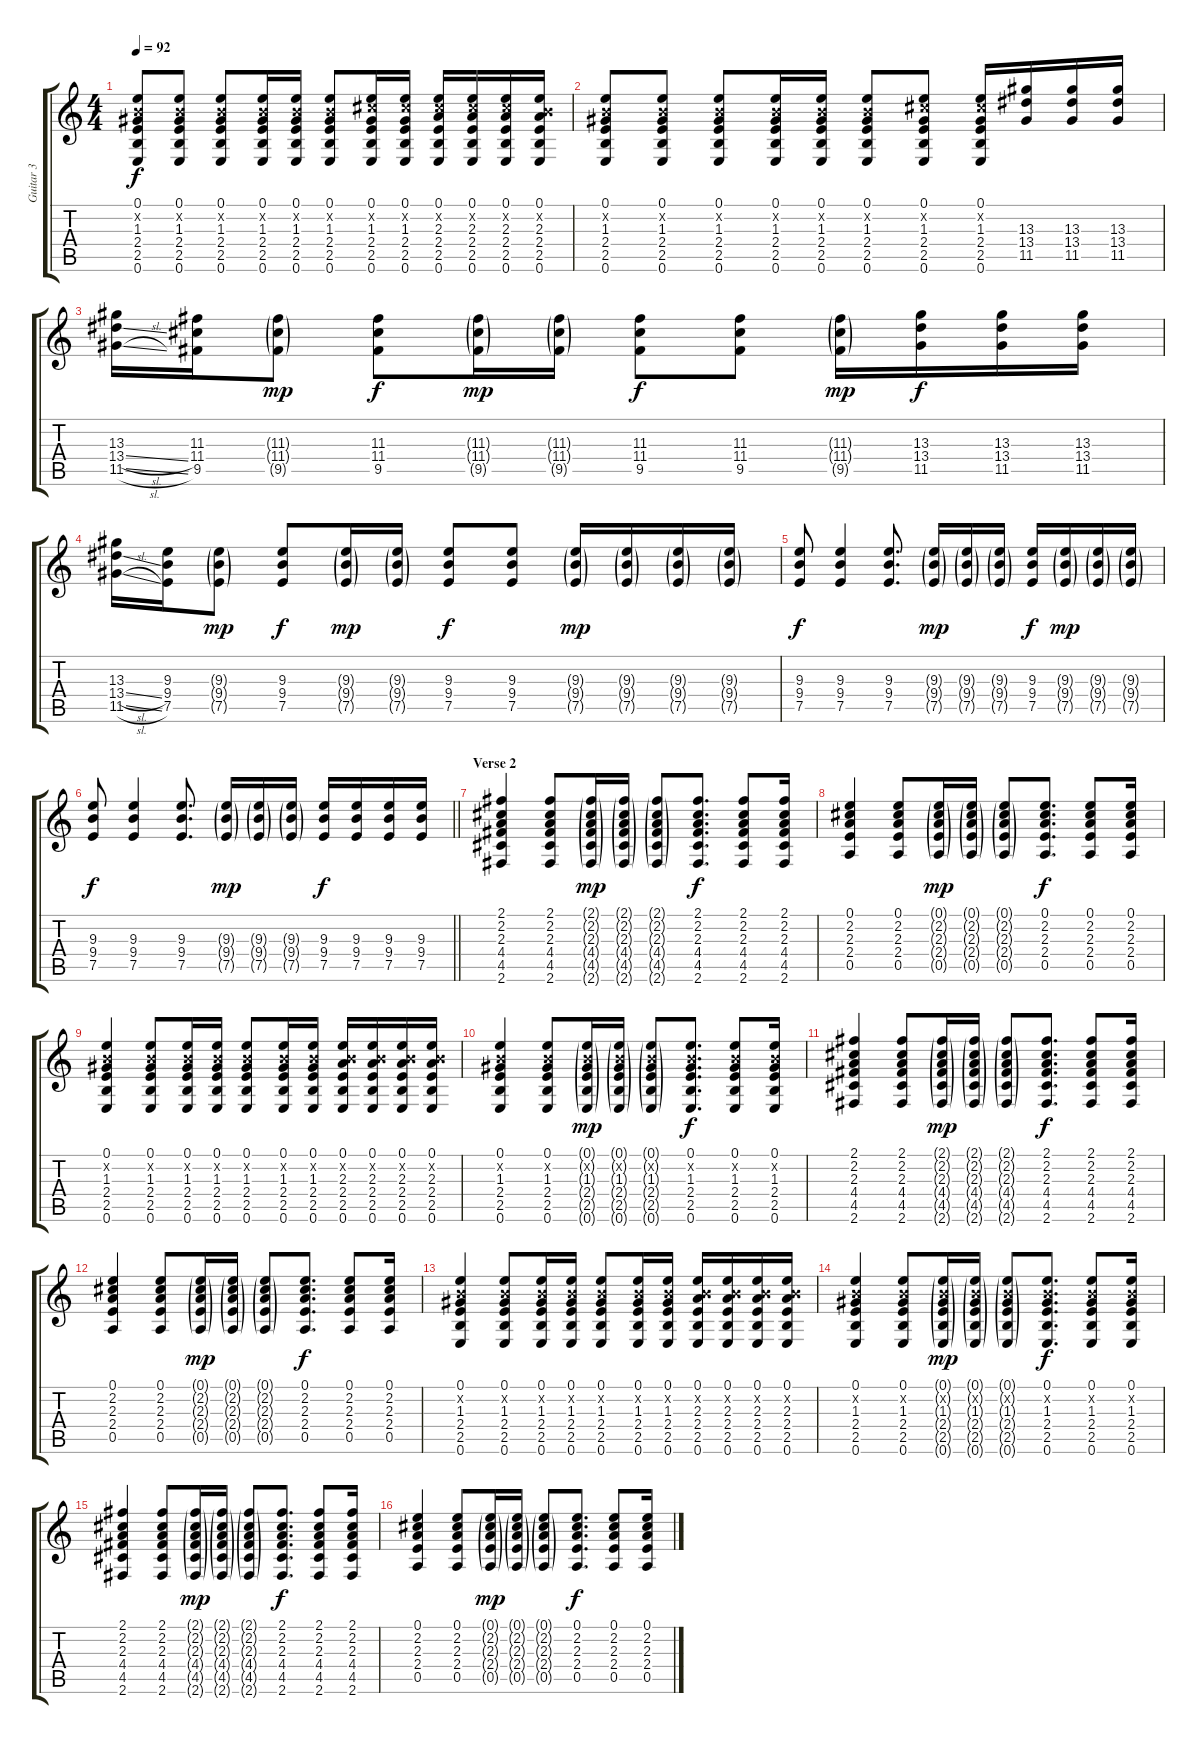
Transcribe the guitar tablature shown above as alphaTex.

\track ("Guitar 3" "Guitar 3") {instrument acousticguitarsteel}
\staff {score tabs}
\tuning (E4 B3 G3 D3 A2 E2) {hide}
\ts (4 4)
\tempo 92
\clef g2
\ks c
(0.1 0.2{x} 1.3 2.4 2.5 0.6).8{dy f} (0.1 0.2{x} 1.3 2.4 2.5 0.6).8 (0.1 0.2{x} 1.3 2.4 2.5 0.6).8 (0.1 0.2{x} 1.3 2.4 2.5 0.6).16 (0.1 0.2{x} 1.3 2.4 2.5 0.6).16 (0.1 0.2{x} 1.3 2.4 2.5 0.6).8 (0.1 2.2{x} 1.3 2.4 2.5 0.6).16 (0.1 2.2{x} 1.3 2.4 2.5 0.6).16 (0.1 2.2{x} 2.3 2.4 2.5 0.6).16 (0.1 2.2{x} 2.3 2.4 2.5 0.6).16 (0.1 2.2{x} 2.3 2.4 2.5 0.6).16 (0.1 0.2{x} 2.3 2.4 2.5 0.6).16 |
(0.1 0.2{x} 1.3 2.4 2.5 0.6).8 (0.1 0.2{x} 1.3 2.4 2.5 0.6).8 (0.1 0.2{x} 1.3 2.4 2.5 0.6).8 (0.1 0.2{x} 1.3 2.4 2.5 0.6).16 (0.1 0.2{x} 1.3 2.4 2.5 0.6).16 (0.1 0.2{x} 1.3 2.4 2.5 0.6).8 (0.1 2.2{x} 1.3 2.4 2.5 0.6).8 (0.1 2.2{x} 1.3 2.4 2.5 0.6).16 (13.3 13.4 11.5).16 (13.3 13.4 11.5).16 (13.3 13.4 11.5).16 |
(13.3 13.4{sl} 11.5{sl}).16 (11.3 11.4 9.5).16 (11.3{g} 11.4{g} 9.5{g}).8{dy mp} (11.3 11.4 9.5).8{dy f} (11.3{g} 11.4{g} 9.5{g}).16{dy mp} (11.3{g} 11.4{g} 9.5{g}).16 (11.3 11.4 9.5).8{dy f} (11.3 11.4 9.5).8 (11.3{g} 11.4{g} 9.5{g}).16{dy mp} (13.3 13.4 11.5).16{dy f} (13.3 13.4 11.5).16 (13.3 13.4 11.5).16 |
(13.3 13.4{sl} 11.5{sl}).16 (9.3 9.4 7.5).16 (9.3{g} 9.4{g} 7.5{g}).8{dy mp} (9.3 9.4 7.5).8{dy f} (9.3{g} 9.4{g} 7.5{g}).16{dy mp} (9.3{g} 9.4{g} 7.5{g}).16 (9.3 9.4 7.5).8{dy f} (9.3 9.4 7.5).8 (9.3{g} 9.4{g} 7.5{g}).16{dy mp} (9.3{g} 9.4{g} 7.5{g}).16 (9.3{g} 9.4{g} 7.5{g}).16 (9.3{g} 9.4{g} 7.5{g}).16 |
(9.3 9.4 7.5).8{dy f} (9.3 9.4 7.5).4 (9.3 9.4 7.5).8{d} (9.3{g} 9.4{g} 7.5{g}).16{dy mp} (9.3{g} 9.4{g} 7.5{g}).16 (9.3{g} 9.4{g} 7.5{g}).16 (9.3 9.4 7.5).16{dy f} (9.3{g} 9.4{g} 7.5{g}).16{dy mp} (9.3{g} 9.4{g} 7.5{g}).16 (9.3{g} 9.4{g} 7.5{g}).16 |
\barLineRight lightlight
(9.3 9.4 7.5).8{dy f} (9.3 9.4 7.5).4 (9.3 9.4 7.5).8{d} (9.3{g} 9.4{g} 7.5{g}).16{dy mp} (9.3{g} 9.4{g} 7.5{g}).16 (9.3{g} 9.4{g} 7.5{g}).16 (9.3 9.4 7.5).16{dy f} (9.3 9.4 7.5).16 (9.3 9.4 7.5).16 (9.3 9.4 7.5).16 |
\section ("" "Verse 2")
(2.1 2.2 2.3 4.4 4.5 2.6).4{volume 9} (2.1 2.2 2.3 4.4 4.5 2.6).8 (2.1{g} 2.2{g} 2.3{g} 4.4{g} 4.5{g} 2.6{g}).16{dy mp} (2.1{g} 2.2{g} 2.3{g} 4.4{g} 4.5{g} 2.6{g}).16 (2.1{g} 2.2{g} 2.3{g} 4.4{g} 4.5{g} 2.6{g}).8 (2.1 2.2 2.3 4.4 4.5 2.6).8{d dy f} (2.1 2.2 2.3 4.4 4.5 2.6).8 (2.1 2.2 2.3 4.4 4.5 2.6).16 |
(0.1 2.2 2.3 2.4 0.5).4 (0.1 2.2 2.3 2.4 0.5).8 (0.1{g} 2.2{g} 2.3{g} 2.4{g} 0.5{g}).16{dy mp} (0.1{g} 2.2{g} 2.3{g} 2.4{g} 0.5{g}).16 (0.1{g} 2.2{g} 2.3{g} 2.4{g} 0.5{g}).8 (0.1 2.2 2.3 2.4 0.5).8{d dy f} (0.1 2.2 2.3 2.4 0.5).8 (0.1 2.2 2.3 2.4 0.5).16 |
(0.1 0.2{x} 1.3 2.4 2.5 0.6).4 (0.1 0.2{x} 1.3 2.4 2.5 0.6).8 (0.1 0.2{x} 1.3 2.4 2.5 0.6).16 (0.1 0.2{x} 1.3 2.4 2.5 0.6).16 (0.1 0.2{x} 1.3 2.4 2.5 0.6).8 (0.1 0.2{x} 1.3 2.4 2.5 0.6).16 (0.1 0.2{x} 1.3 2.4 2.5 0.6).16 (0.1 0.2{x} 2.3 2.4 2.5 0.6).16 (0.1 0.2{x} 2.3 2.4 2.5 0.6).16 (0.1 0.2{x} 2.3 2.4 2.5 0.6).16 (0.1 0.2{x} 2.3 2.4 2.5 0.6).16 |
(0.1 0.2{x} 1.3 2.4 2.5 0.6).4 (0.1 0.2{x} 1.3 2.4 2.5 0.6).8 (0.1{g} 0.2{g x} 1.3{g} 2.4{g} 2.5{g} 0.6{g}).16{dy mp} (0.1{g} 0.2{g x} 1.3{g} 2.4{g} 2.5{g} 0.6{g}).16 (0.1{g} 0.2{g x} 1.3{g} 2.4{g} 2.5{g} 0.6{g}).8 (0.1 0.2{x} 1.3 2.4 2.5 0.6).8{d dy f} (0.1 0.2{x} 1.3 2.4 2.5 0.6).8 (0.1 0.2{x} 1.3 2.4 2.5 0.6).16 |
(2.1 2.2 2.3 4.4 4.5 2.6).4{volume 9} (2.1 2.2 2.3 4.4 4.5 2.6).8 (2.1{g} 2.2{g} 2.3{g} 4.4{g} 4.5{g} 2.6{g}).16{dy mp} (2.1{g} 2.2{g} 2.3{g} 4.4{g} 4.5{g} 2.6{g}).16 (2.1{g} 2.2{g} 2.3{g} 4.4{g} 4.5{g} 2.6{g}).8 (2.1 2.2 2.3 4.4 4.5 2.6).8{d dy f} (2.1 2.2 2.3 4.4 4.5 2.6).8 (2.1 2.2 2.3 4.4 4.5 2.6).16 |
(0.1 2.2 2.3 2.4 0.5).4 (0.1 2.2 2.3 2.4 0.5).8 (0.1{g} 2.2{g} 2.3{g} 2.4{g} 0.5{g}).16{dy mp} (0.1{g} 2.2{g} 2.3{g} 2.4{g} 0.5{g}).16 (0.1{g} 2.2{g} 2.3{g} 2.4{g} 0.5{g}).8 (0.1 2.2 2.3 2.4 0.5).8{d dy f} (0.1 2.2 2.3 2.4 0.5).8 (0.1 2.2 2.3 2.4 0.5).16 |
(0.1 0.2{x} 1.3 2.4 2.5 0.6).4 (0.1 0.2{x} 1.3 2.4 2.5 0.6).8 (0.1 0.2{x} 1.3 2.4 2.5 0.6).16 (0.1 0.2{x} 1.3 2.4 2.5 0.6).16 (0.1 0.2{x} 1.3 2.4 2.5 0.6).8 (0.1 0.2{x} 1.3 2.4 2.5 0.6).16 (0.1 0.2{x} 1.3 2.4 2.5 0.6).16 (0.1 0.2{x} 2.3 2.4 2.5 0.6).16 (0.1 0.2{x} 2.3 2.4 2.5 0.6).16 (0.1 0.2{x} 2.3 2.4 2.5 0.6).16 (0.1 0.2{x} 2.3 2.4 2.5 0.6).16 |
(0.1 0.2{x} 1.3 2.4 2.5 0.6).4 (0.1 0.2{x} 1.3 2.4 2.5 0.6).8 (0.1{g} 0.2{g x} 1.3{g} 2.4{g} 2.5{g} 0.6{g}).16{dy mp} (0.1{g} 0.2{g x} 1.3{g} 2.4{g} 2.5{g} 0.6{g}).16 (0.1{g} 0.2{g x} 1.3{g} 2.4{g} 2.5{g} 0.6{g}).8 (0.1 0.2{x} 1.3 2.4 2.5 0.6).8{d dy f} (0.1 0.2{x} 1.3 2.4 2.5 0.6).8 (0.1 0.2{x} 1.3 2.4 2.5 0.6).16 |
(2.1 2.2 2.3 4.4 4.5 2.6).4{volume 9} (2.1 2.2 2.3 4.4 4.5 2.6).8 (2.1{g} 2.2{g} 2.3{g} 4.4{g} 4.5{g} 2.6{g}).16{dy mp} (2.1{g} 2.2{g} 2.3{g} 4.4{g} 4.5{g} 2.6{g}).16 (2.1{g} 2.2{g} 2.3{g} 4.4{g} 4.5{g} 2.6{g}).8 (2.1 2.2 2.3 4.4 4.5 2.6).8{d dy f} (2.1 2.2 2.3 4.4 4.5 2.6).8 (2.1 2.2 2.3 4.4 4.5 2.6).16 |
(0.1 2.2 2.3 2.4 0.5).4 (0.1 2.2 2.3 2.4 0.5).8 (0.1{g} 2.2{g} 2.3{g} 2.4{g} 0.5{g}).16{dy mp} (0.1{g} 2.2{g} 2.3{g} 2.4{g} 0.5{g}).16 (0.1{g} 2.2{g} 2.3{g} 2.4{g} 0.5{g}).8 (0.1 2.2 2.3 2.4 0.5).8{d dy f} (0.1 2.2 2.3 2.4 0.5).8 (0.1 2.2 2.3 2.4 0.5).16
